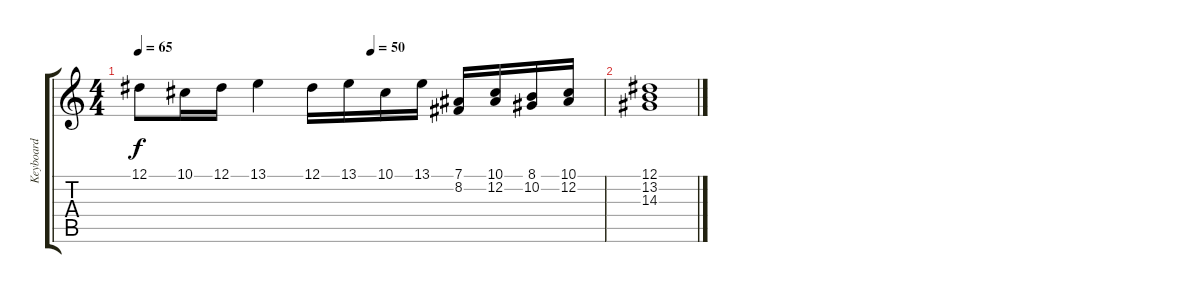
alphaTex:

\track ("Keyboard" "Keyboard") {instrument stringensemble1}
\staff {score tabs}
\tuning (Eb4 Bb3 Gb3 Db3 Ab2 Eb2) {hide}
\ts (4 4)
\tempo 65
\tempo (50 0.5)
\clef g2
\ks c
12.1.8{dy f} 10.1.16 12.1.16 13.1.4 12.1.16 13.1.16 10.1.16 13.1.16 (7.1 8.2).16 (10.1 12.2).16 (8.1 10.2).16 (10.1 12.2).16 |
(12.1 13.2 14.3).1
